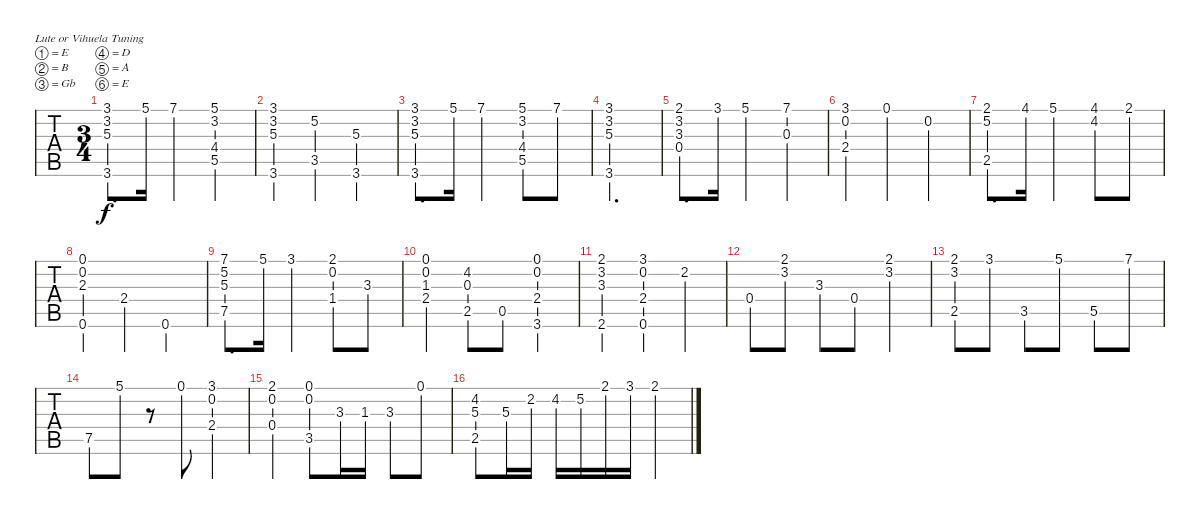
\bracketExtendMode groupsimilarinstruments
\singleTrackTrackNamePolicy hidden
\multiTrackTrackNamePolicy hidden
\firstSystemTrackNameOrientation horizontal
\otherSystemsTrackNameOrientation horizontal
\track ("Guitar Standard" "Guitar Sta") {instrument acousticguitarsteel}
\staff {tabs}
\tuning (E4 B3 Gb3 D3 A2 E2)
\ts (3 4)
\tempo (120 hide)
\clef g2
\ks c
(3.1 3.2 5.3 3.6).8{d dy f instrument acousticguitarsteel} 5.1.16 7.1.4 (5.1 3.2 4.4 5.5).4 |
(3.1 3.2 5.3 3.6).4 (5.2 3.5).4 (5.3 3.6).4 |
(3.1 3.2 5.3 3.6).8{d} 5.1.16 7.1.4 (5.1 3.2 4.4 5.5).8 7.1.8 |
(3.1 3.2 5.3 3.6).2{d} |
(2.1 3.2 3.3 0.4).8{d} 3.1.16 5.1.4 (7.1 0.3).4 |
(3.1 0.2 2.4).4 0.1.4 0.2.4 |
(2.1 5.2 2.5).8{d} 4.1.16 5.1.4 (4.1 4.2).8 2.1.8 |
(0.1 0.2 2.3 0.6).4 2.4.4 0.6.4 |
(7.1 5.2 5.3 7.5).8{d} 5.1.16 3.1.4 (2.1 0.2 1.4).8 3.3.8 |
(0.1 0.2 1.3 2.4).4 (4.2 0.3 2.5).8 0.5.8 (0.1 0.2 2.4 3.6).4 |
(2.1 3.2 3.3 2.6).4 (3.1 0.2 2.4 0.6).4 2.2.4 |
0.4.8 (2.1 3.2).8 3.3.8 0.4.8 (2.1 3.2).4 |
(2.1 3.2 2.5).8 3.1.8 3.5.8 5.1.8 5.5.8 7.1.8 |
7.5.8 5.1.8 r.8 0.1.8 (3.1 0.2 2.4).4 |
(2.1 0.2 0.4).4 (0.1 0.2 3.5).8 3.3.16 1.3.16 3.3.8 0.1.8 |
(4.2 5.3 2.5).8 5.3.16 2.2.16 4.2.16 5.2.16 2.1.16 3.1.16 2.1.4
